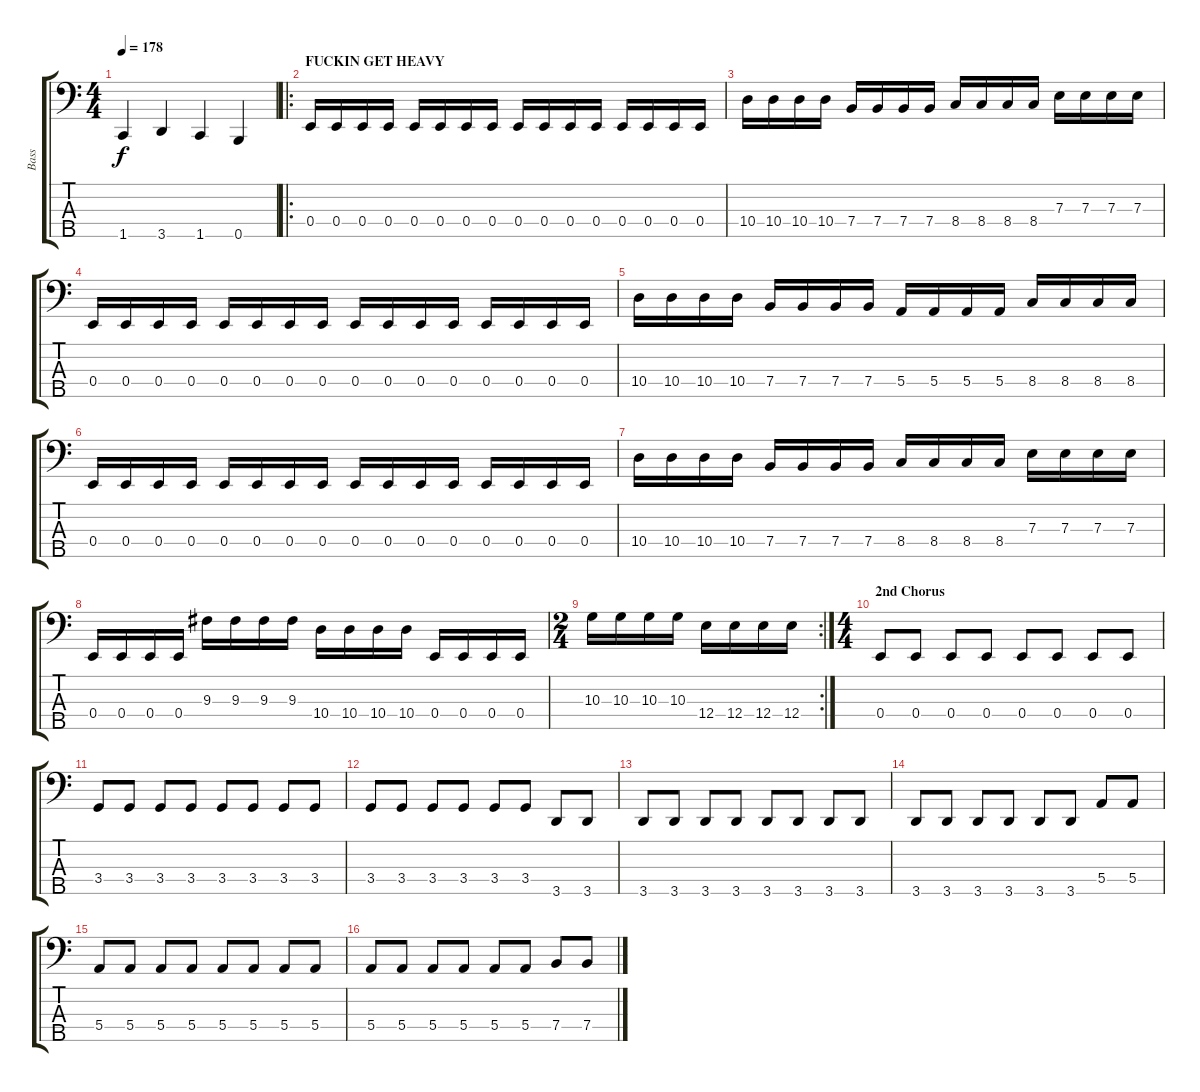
\track ("Bass" "Bass") {instrument electricbassfinger}
\staff {score tabs}
\tuning (G2 D2 A1 E1 B0) {hide}
\ts (4 4)
\tempo 178
\clef f4
\ks c
1.5.4{dy f} 3.5.4 1.5.4 0.5.4 |
\ro
\section ("" "FUCKIN GET HEAVY")
0.4.16 0.4.16 0.4.16 0.4.16 0.4.16 0.4.16 0.4.16 0.4.16 0.4.16 0.4.16 0.4.16 0.4.16 0.4.16 0.4.16 0.4.16 0.4.16 |
10.4.16 10.4.16 10.4.16 10.4.16 7.4.16 7.4.16 7.4.16 7.4.16 8.4.16 8.4.16 8.4.16 8.4.16 7.3.16 7.3.16 7.3.16 7.3.16 |
0.4.16 0.4.16 0.4.16 0.4.16 0.4.16 0.4.16 0.4.16 0.4.16 0.4.16 0.4.16 0.4.16 0.4.16 0.4.16 0.4.16 0.4.16 0.4.16 |
10.4.16 10.4.16 10.4.16 10.4.16 7.4.16 7.4.16 7.4.16 7.4.16 5.4.16 5.4.16 5.4.16 5.4.16 8.4.16 8.4.16 8.4.16 8.4.16 |
0.4.16 0.4.16 0.4.16 0.4.16 0.4.16 0.4.16 0.4.16 0.4.16 0.4.16 0.4.16 0.4.16 0.4.16 0.4.16 0.4.16 0.4.16 0.4.16 |
10.4.16 10.4.16 10.4.16 10.4.16 7.4.16 7.4.16 7.4.16 7.4.16 8.4.16 8.4.16 8.4.16 8.4.16 7.3.16 7.3.16 7.3.16 7.3.16 |
0.4.16 0.4.16 0.4.16 0.4.16 9.3.16 9.3.16 9.3.16 9.3.16 10.4.16 10.4.16 10.4.16 10.4.16 0.4.16 0.4.16 0.4.16 0.4.16 |
\rc 2
\ts (2 4)
10.3.16 10.3.16 10.3.16 10.3.16 12.4.16 12.4.16 12.4.16 12.4.16 |
\ts (4 4)
\section ("" "2nd Chorus")
0.4.8 0.4.8 0.4.8 0.4.8 0.4.8 0.4.8 0.4.8 0.4.8 |
3.4.8 3.4.8 3.4.8 3.4.8 3.4.8 3.4.8 3.4.8 3.4.8 |
3.4.8 3.4.8 3.4.8 3.4.8 3.4.8 3.4.8 3.5.8 3.5.8 |
3.5.8 3.5.8 3.5.8 3.5.8 3.5.8 3.5.8 3.5.8 3.5.8 |
3.5.8 3.5.8 3.5.8 3.5.8 3.5.8 3.5.8 5.4.8 5.4.8 |
5.4.8 5.4.8 5.4.8 5.4.8 5.4.8 5.4.8 5.4.8 5.4.8 |
5.4.8 5.4.8 5.4.8 5.4.8 5.4.8 5.4.8 7.4.8 7.4.8
